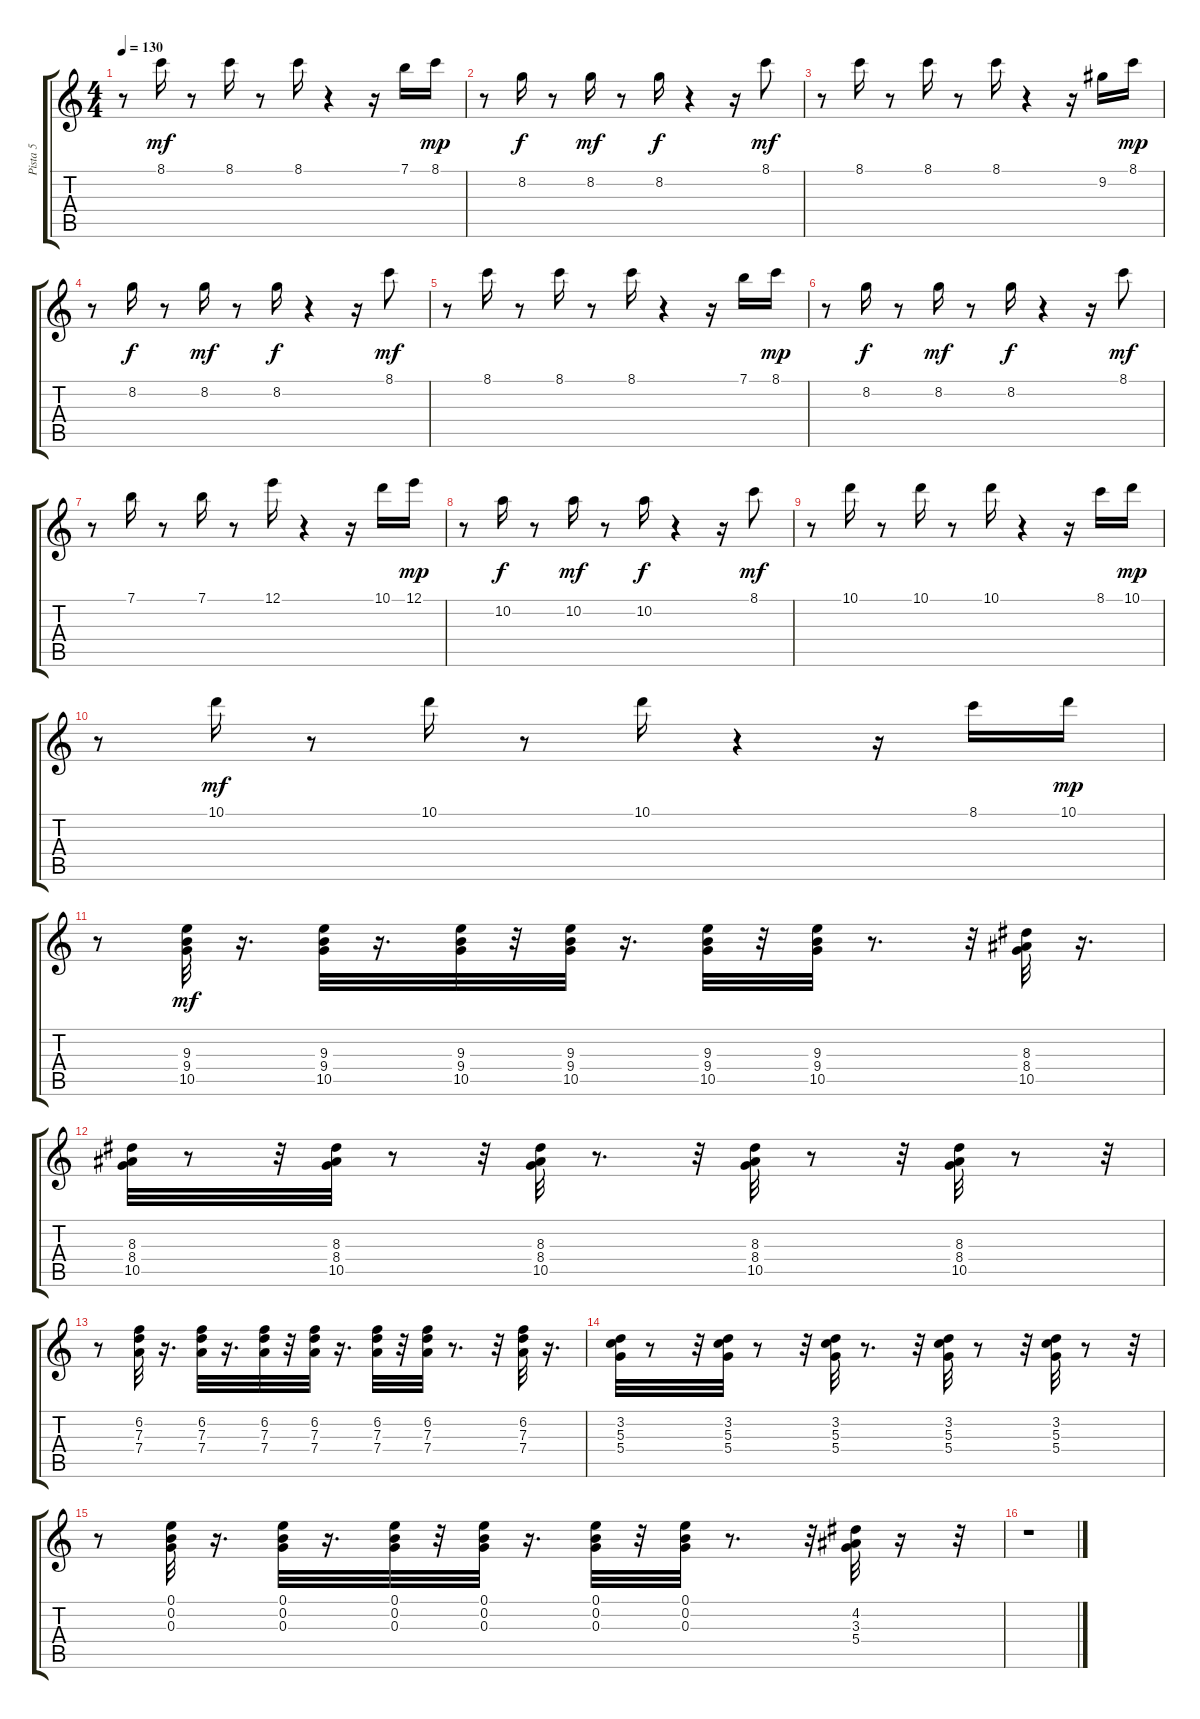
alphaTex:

\track ("Pista 5" "Pista 5") {instrument electricguitarmuted}
\staff {score tabs}
\tuning (E4 B3 G3 D3 A2 E2) {hide}
\ts (4 4)
\tempo 130
\clef g2
\ks c
r.8{dy mf} 8.1.16 r.8 8.1.16 r.8 8.1.16 r.4 r.16 7.1.16 8.1.16{dy mp} |
r.8 8.2.16{dy f} r.8 8.2.16{dy mf} r.8 8.2.16{dy f} r.4 r.16 8.1.8{dy mf} |
r.8 8.1.16 r.8 8.1.16 r.8 8.1.16 r.4 r.16 9.2.16 8.1.16{dy mp} |
r.8 8.2.16{dy f} r.8 8.2.16{dy mf} r.8 8.2.16{dy f} r.4 r.16 8.1.8{dy mf} |
r.8 8.1.16 r.8 8.1.16 r.8 8.1.16 r.4 r.16 7.1.16 8.1.16{dy mp} |
r.8 8.2.16{dy f} r.8 8.2.16{dy mf} r.8 8.2.16{dy f} r.4 r.16 8.1.8{dy mf} |
r.8 7.1.16 r.8 7.1.16 r.8 12.1.16 r.4 r.16 10.1.16 12.1.16{dy mp} |
r.8 10.2.16{dy f} r.8 10.2.16{dy mf} r.8 10.2.16{dy f} r.4 r.16 8.1.8{dy mf} |
r.8 10.1.16 r.8 10.1.16 r.8 10.1.16 r.4 r.16 8.1.16 10.1.16{dy mp} |
r.8 10.1.16{dy mf} r.8 10.1.16 r.8 10.1.16 r.4 r.16 8.1.16 10.1.16{dy mp} |
r.8 (9.3 9.4 10.5).32{dy mf} r.16{d} (9.3 9.4 10.5).32 r.16{d} (9.3 9.4 10.5).32 r.32 (9.3 9.4 10.5).32 r.16{d} (9.3 9.4 10.5).32 r.32 (9.3 9.4 10.5).32 r.8{d} r.32 (8.3 8.4 10.5).32 r.16{d} |
(8.3 8.4 10.5).32 r.8 r.32 (8.3 8.4 10.5).32 r.8 r.32 (8.3 8.4 10.5).32 r.8{d} r.32 (8.3 8.4 10.5).32 r.8 r.32 (8.3 8.4 10.5).32 r.8 r.32 |
r.8 (6.2 7.3 7.4).32 r.16{d} (6.2 7.3 7.4).32 r.16{d} (6.2 7.3 7.4).32 r.32 (6.2 7.3 7.4).32 r.16{d} (6.2 7.3 7.4).32 r.32 (6.2 7.3 7.4).32 r.8{d} r.32 (6.2 7.3 7.4).32 r.16{d} |
(3.2 5.3 5.4).32 r.8 r.32 (3.2 5.3 5.4).32 r.8 r.32 (3.2 5.3 5.4).32 r.8{d} r.32 (3.2 5.3 5.4).32 r.8 r.32 (3.2 5.3 5.4).32 r.8 r.32 |
r.8 (0.1 0.2 0.3).32 r.16{d} (0.1 0.2 0.3).32 r.16{d} (0.1 0.2 0.3).32 r.32 (0.1 0.2 0.3).32 r.16{d} (0.1 0.2 0.3).32 r.32 (0.1 0.2 0.3).32 r.8{d} r.32 (4.2 3.3 5.4).32 r.16 r.32 |
r.1
